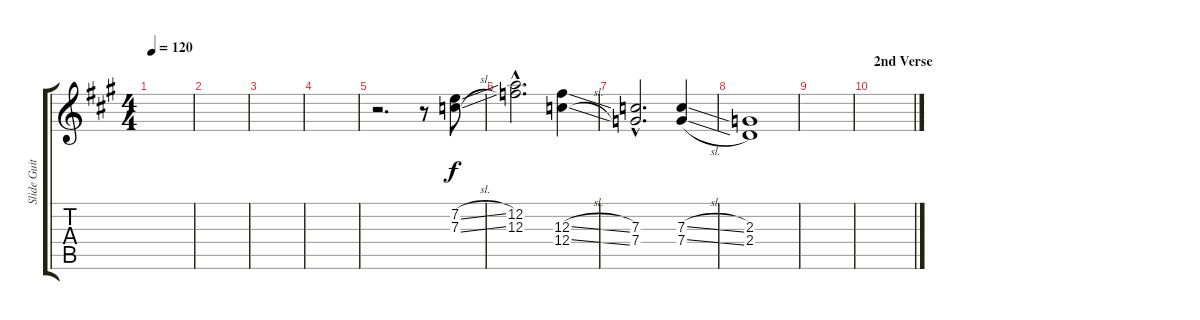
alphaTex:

\track ("Slide Guitar" "Slide Guit") {instrument electricguitarjazz}
\staff {score tabs}
\tuning (D4 A3 F3 C3 G2 D2) {hide}
\ts (4 4)
\tempo 120
\clef g2
\ks a
|
|
|
|
r.2{d} r.8 (7.2{sl} 7.3{sl}).8{dy f} |
(12.2{hac} 12.3{hac}).2{d} (12.3{sl} 12.4{sl}).4 |
(7.3{hac} 7.4{hac}).2{d} (7.3{sl} 7.4{sl}).4 |
(2.3 2.4).1 |
|
\section ("" "2nd Verse")
